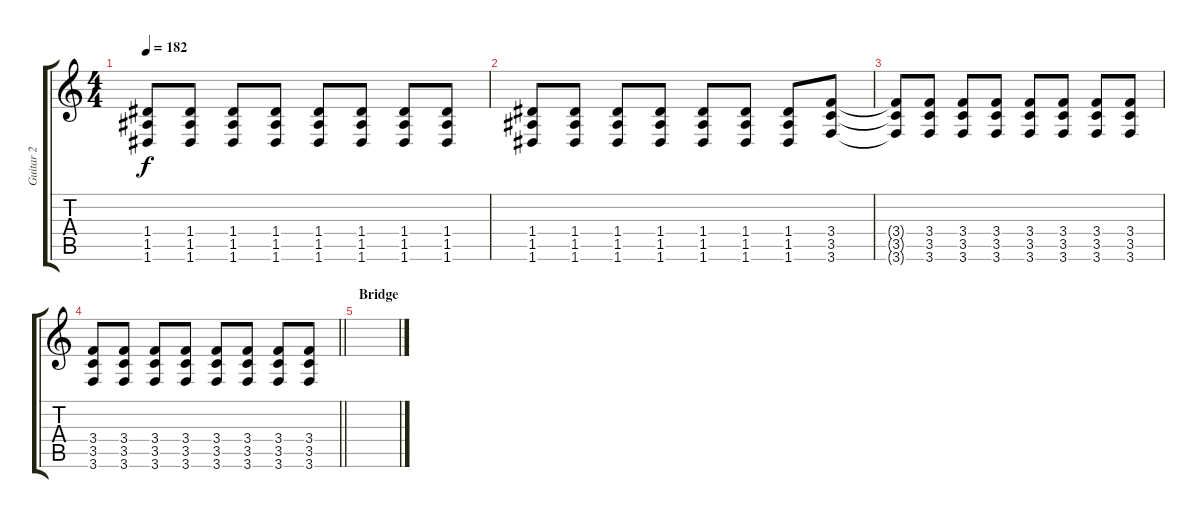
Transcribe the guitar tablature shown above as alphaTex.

\track ("Guitar 2" "Guitar 2") {instrument distortionguitar}
\staff {score tabs}
\tuning (E4 B3 G3 D3 A2 D2) {hide}
\ts (4 4)
\tempo 182
\clef g2
\ks c
(1.4{t} 1.5{t} 1.6{t}).8{dy f} (1.4 1.5 1.6).8 (1.4 1.5 1.6).8 (1.4 1.5 1.6).8 (1.4 1.5 1.6).8 (1.4 1.5 1.6).8 (1.4 1.5 1.6).8 (1.4 1.5 1.6).8 |
(1.4 1.5 1.6).8 (1.4 1.5 1.6).8 (1.4 1.5 1.6).8 (1.4 1.5 1.6).8 (1.4 1.5 1.6).8 (1.4 1.5 1.6).8 (1.4 1.5 1.6).8 (3.4 3.5 3.6).8 |
(3.4{t} 3.5{t} 3.6{t}).8 (3.4 3.5 3.6).8 (3.4 3.5 3.6).8 (3.4 3.5 3.6).8 (3.4 3.5 3.6).8 (3.4 3.5 3.6).8 (3.4 3.5 3.6).8 (3.4 3.5 3.6).8 |
\barLineRight lightlight
(3.4 3.5 3.6).8 (3.4 3.5 3.6).8 (3.4 3.5 3.6).8 (3.4 3.5 3.6).8 (3.4 3.5 3.6).8 (3.4 3.5 3.6).8 (3.4 3.5 3.6).8 (3.4 3.5 3.6).8 |
\section ("" "Bridge")
